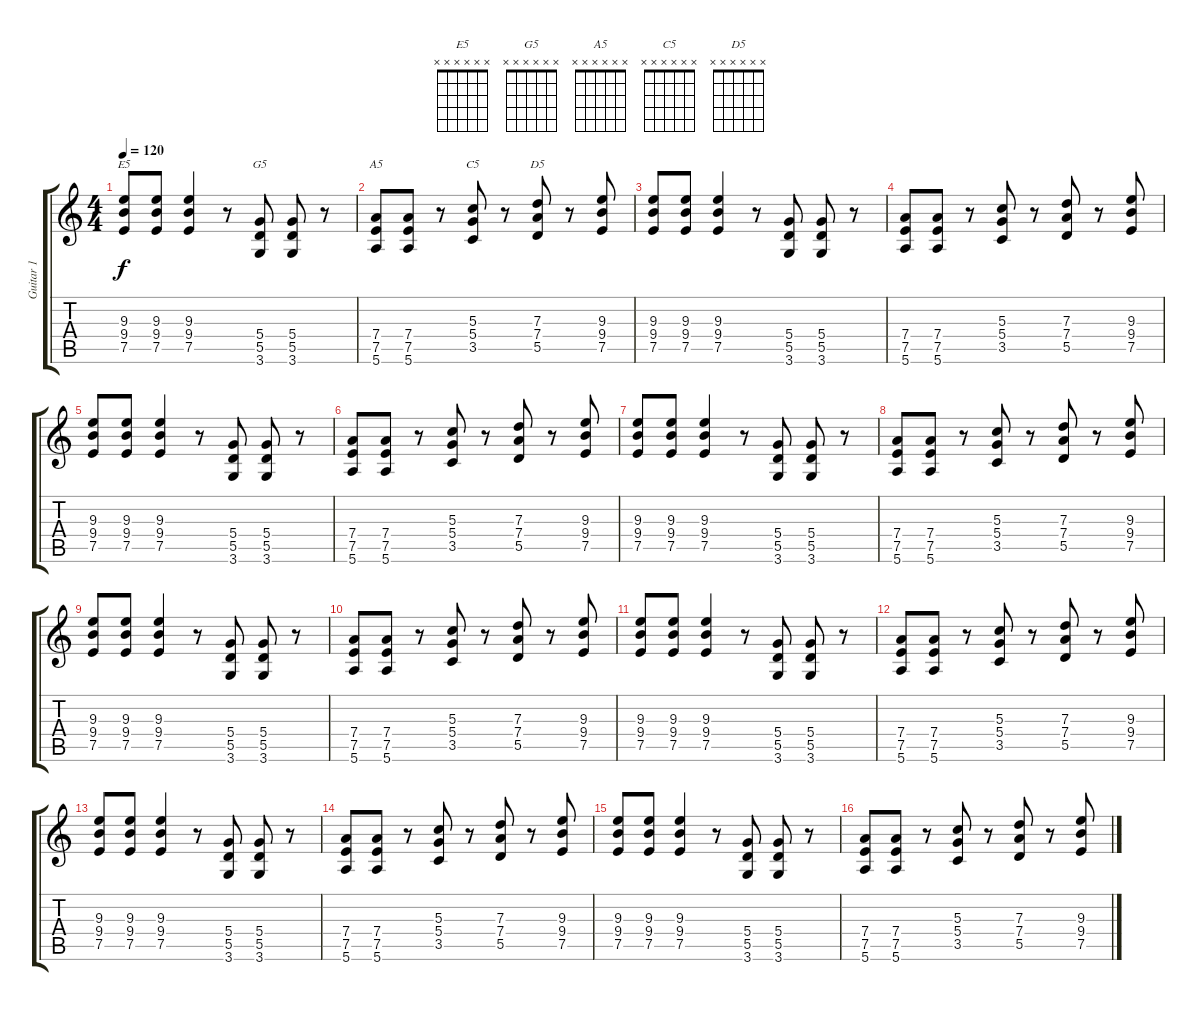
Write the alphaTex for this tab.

\track ("Guitar 1" "Guitar 1") {solo instrument distortionguitar}
\staff {score tabs}
\tuning (E4 B3 G3 D3 A2 E2) {hide}
\chord ("E5" x x x x x x)
\chord ("G5" x x x x x x)
\chord ("A5" x x x x x x)
\chord ("C5" x x x x x x)
\chord ("D5" x x x x x x)
\ts (4 4)
\tempo 120
\clef g2
\ks c
(9.3 9.4 7.5).8{ch "E5" dy f} (9.3 9.4 7.5).8 (9.3 9.4 7.5).4 r.8 (5.4 5.5 3.6).8{ch "G5"} (5.4 5.5 3.6).8 r.8 |
(7.4 7.5 5.6).8{ch "A5"} (7.4 7.5 5.6).8 r.8 (5.3 5.4 3.5).8{ch "C5"} r.8 (7.3 7.4 5.5).8{ch "D5"} r.8 (9.3 9.4 7.5).8 |
(9.3 9.4 7.5).8 (9.3 9.4 7.5).8 (9.3 9.4 7.5).4 r.8 (5.4 5.5 3.6).8 (5.4 5.5 3.6).8 r.8 |
(7.4 7.5 5.6).8 (7.4 7.5 5.6).8 r.8 (5.3 5.4 3.5).8 r.8 (7.3 7.4 5.5).8 r.8 (9.3 9.4 7.5).8 |
(9.3 9.4 7.5).8 (9.3 9.4 7.5).8 (9.3 9.4 7.5).4 r.8 (5.4 5.5 3.6).8 (5.4 5.5 3.6).8 r.8 |
(7.4 7.5 5.6).8 (7.4 7.5 5.6).8 r.8 (5.3 5.4 3.5).8 r.8 (7.3 7.4 5.5).8 r.8 (9.3 9.4 7.5).8 |
(9.3 9.4 7.5).8 (9.3 9.4 7.5).8 (9.3 9.4 7.5).4 r.8 (5.4 5.5 3.6).8 (5.4 5.5 3.6).8 r.8 |
(7.4 7.5 5.6).8 (7.4 7.5 5.6).8 r.8 (5.3 5.4 3.5).8 r.8 (7.3 7.4 5.5).8 r.8 (9.3 9.4 7.5).8 |
(9.3 9.4 7.5).8 (9.3 9.4 7.5).8 (9.3 9.4 7.5).4 r.8 (5.4 5.5 3.6).8 (5.4 5.5 3.6).8 r.8 |
(7.4 7.5 5.6).8 (7.4 7.5 5.6).8 r.8 (5.3 5.4 3.5).8 r.8 (7.3 7.4 5.5).8 r.8 (9.3 9.4 7.5).8 |
(9.3 9.4 7.5).8 (9.3 9.4 7.5).8 (9.3 9.4 7.5).4 r.8 (5.4 5.5 3.6).8 (5.4 5.5 3.6).8 r.8 |
(7.4 7.5 5.6).8 (7.4 7.5 5.6).8 r.8 (5.3 5.4 3.5).8 r.8 (7.3 7.4 5.5).8 r.8 (9.3 9.4 7.5).8 |
(9.3 9.4 7.5).8 (9.3 9.4 7.5).8 (9.3 9.4 7.5).4 r.8 (5.4 5.5 3.6).8 (5.4 5.5 3.6).8 r.8 |
(7.4 7.5 5.6).8 (7.4 7.5 5.6).8 r.8 (5.3 5.4 3.5).8 r.8 (7.3 7.4 5.5).8 r.8 (9.3 9.4 7.5).8 |
(9.3 9.4 7.5).8 (9.3 9.4 7.5).8 (9.3 9.4 7.5).4 r.8 (5.4 5.5 3.6).8 (5.4 5.5 3.6).8 r.8 |
(7.4 7.5 5.6).8 (7.4 7.5 5.6).8 r.8 (5.3 5.4 3.5).8 r.8 (7.3 7.4 5.5).8 r.8 (9.3 9.4 7.5).8
